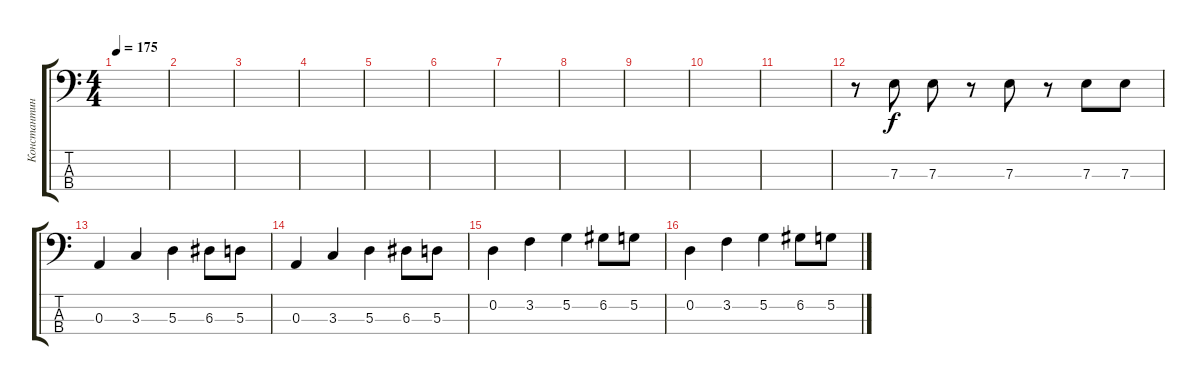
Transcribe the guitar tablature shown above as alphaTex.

\track ("Константин Бекрев" "Константин") {instrument electricbasspick}
\staff {score tabs}
\tuning (G2 D2 A1 E1) {hide}
\ts (4 4)
\tempo 175
\clef f4
\ks c
|
|
|
|
|
|
|
|
|
|
|
r.8 7.3.8 7.3.8 r.8 7.3.8 r.8 7.3.8 7.3.8 |
0.3.4 3.3.4 5.3.4 6.3.8 5.3.8 |
0.3.4 3.3.4 5.3.4 6.3.8 5.3.8 |
0.2.4 3.2.4 5.2.4 6.2.8 5.2.8 |
0.2.4 3.2.4 5.2.4 6.2.8 5.2.8
